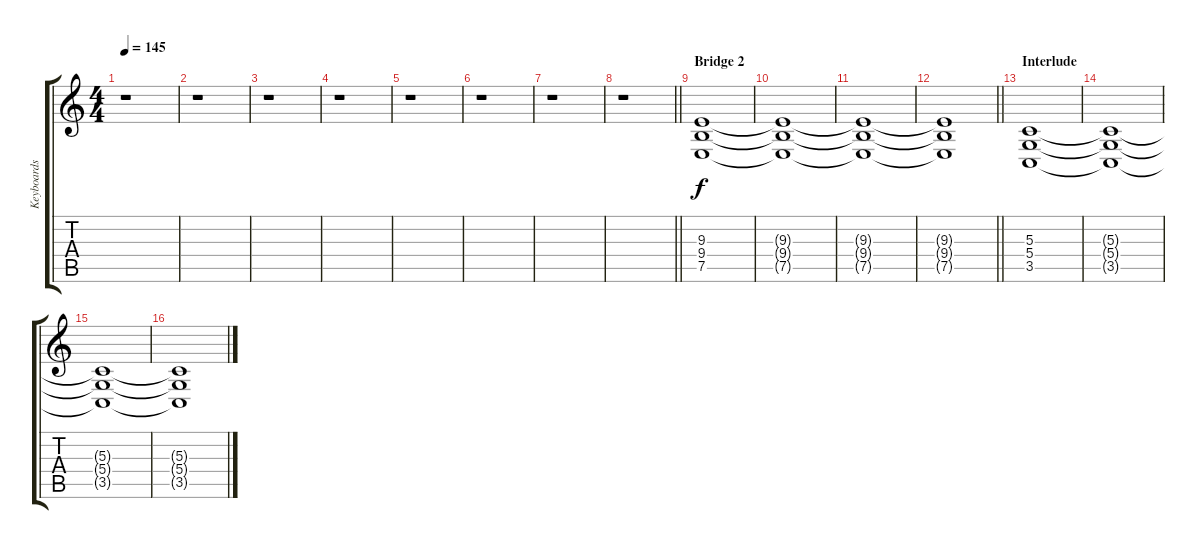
\track ("Keyboards" "Keyboards") {instrument pad4choir}
\staff {score tabs}
\tuning (E4 B3 G3 D3 A2 E2) {hide}
\ts (4 4)
\tempo 145
\clef g2
\ks c
r.1{dy f} |
r.1 |
r.1 |
r.1 |
r.1 |
r.1 |
r.1 |
\barLineRight lightlight
r.1 |
\section ("" "Bridge 2")
(9.3 9.4 7.5).1{volume 5} |
(9.3{t} 9.4{t} 7.5{t}).1 |
(9.3{t} 9.4{t} 7.5{t}).1 |
\barLineRight lightlight
(9.3{t} 9.4{t} 7.5{t}).1 |
\section ("" "Interlude")
(5.3 5.4 3.5).1{volume 4} |
(5.3{t} 5.4{t} 3.5{t}).1 |
(5.3{t} 5.4{t} 3.5{t}).1 |
(5.3{t} 5.4{t} 3.5{t}).1
